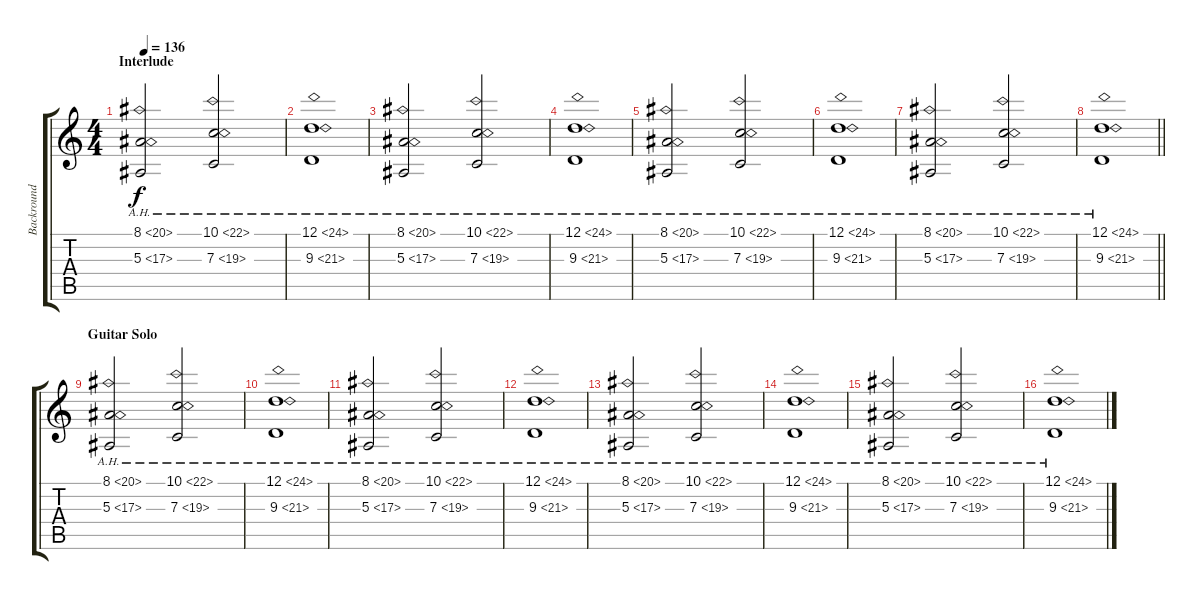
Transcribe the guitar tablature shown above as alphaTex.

\track ("Backround Keyboard" "Backround ") {instrument stringensemble1}
\staff {score tabs}
\tuning (D4 A3 F3 C3 G2 D2) {hide}
\ts (4 4)
\section ("" "Interlude")
\tempo 136
\clef g2
\ks c
(8.1{ah 12} 5.3{ah 12}).2{dy f} (10.1{ah 12} 7.3{ah 12}).2 |
(12.1{ah 12} 9.3{ah 12}).1 |
(8.1{ah 12} 5.3{ah 12}).2 (10.1{ah 12} 7.3{ah 12}).2 |
(12.1{ah 12} 9.3{ah 12}).1 |
(8.1{ah 12} 5.3{ah 12}).2 (10.1{ah 12} 7.3{ah 12}).2 |
(12.1{ah 12} 9.3{ah 12}).1 |
(8.1{ah 12} 5.3{ah 12}).2 (10.1{ah 12} 7.3{ah 12}).2 |
\barLineRight lightlight
(12.1{ah 12} 9.3{ah 12}).1 |
\section ("" "Guitar Solo")
(8.1{ah 12} 5.3{ah 12}).2 (10.1{ah 12} 7.3{ah 12}).2 |
(12.1{ah 12} 9.3{ah 12}).1 |
(8.1{ah 12} 5.3{ah 12}).2 (10.1{ah 12} 7.3{ah 12}).2 |
(12.1{ah 12} 9.3{ah 12}).1 |
(8.1{ah 12} 5.3{ah 12}).2 (10.1{ah 12} 7.3{ah 12}).2 |
(12.1{ah 12} 9.3{ah 12}).1 |
(8.1{ah 12} 5.3{ah 12}).2 (10.1{ah 12} 7.3{ah 12}).2 |
(12.1{ah 12} 9.3{ah 12}).1
